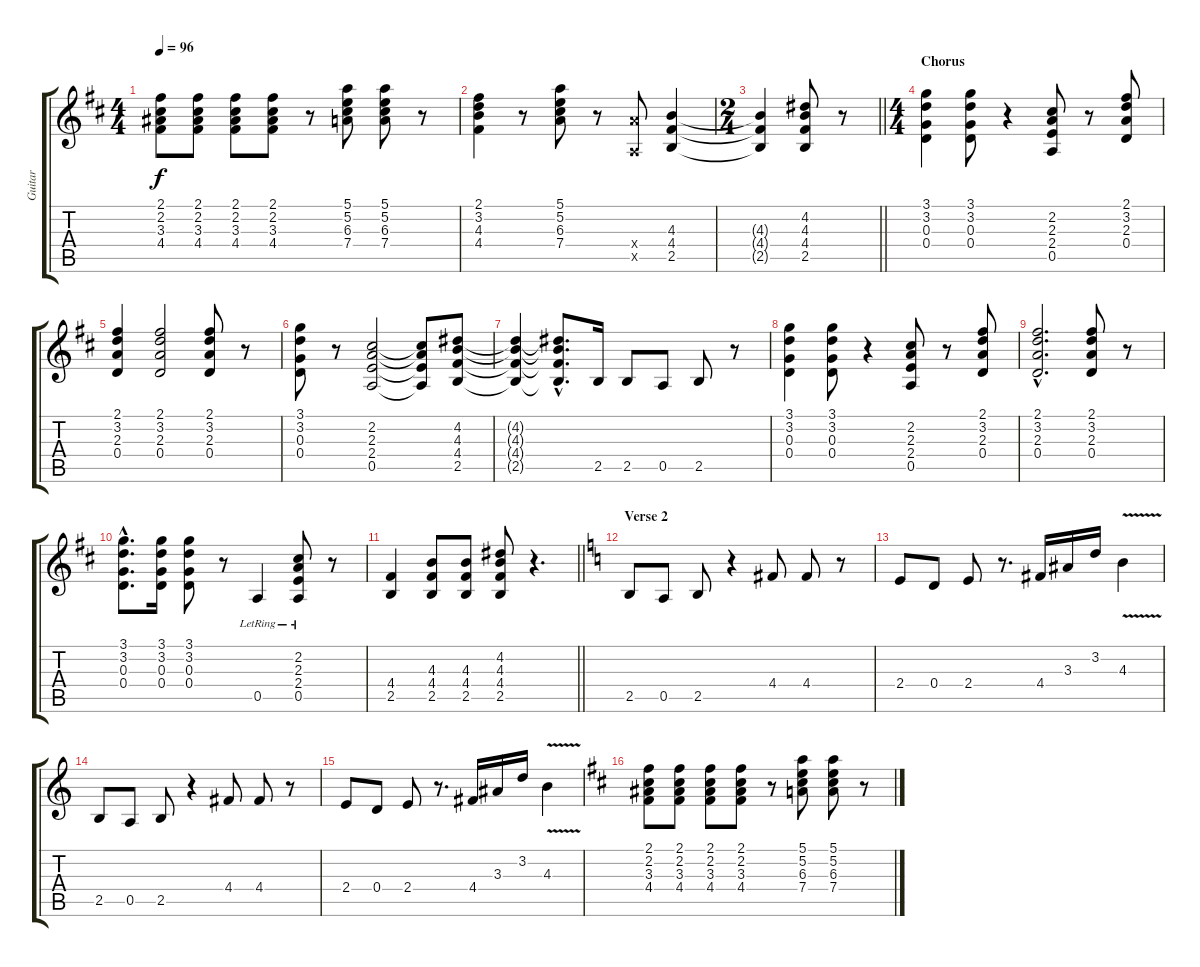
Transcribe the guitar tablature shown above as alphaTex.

\track ("Guitar" "Guitar") {instrument overdrivenguitar}
\staff {score tabs}
\tuning (E4 B3 G3 D3 A2 E2) {hide}
\ts (4 4)
\tempo 96
\clef g2
\ks d
(2.1 2.2 3.3 4.4).8{dy f} (2.1 2.2 3.3 4.4).8 (2.1 2.2 3.3 4.4).8 (2.1 2.2 3.3 4.4).8 r.8 (5.1 5.2 6.3 7.4).8 (5.1 5.2 6.3 7.4).8 r.8 |
(2.1 3.2 4.3 4.4).4 r.8 (5.1 5.2 6.3 7.4).8 r.8 (7.4{x} 0.5{x}).8 (4.3 4.4 2.5).4 |
\ts (2 4)
\barLineRight lightlight
(4.3{t} 4.4{t} 2.5{t}).4 (4.2 4.3 4.4 2.5).8 r.8 |
\ts (4 4)
\section ("" "Chorus")
(3.1 3.2 0.3 0.4).4 (3.1 3.2 0.3 0.4).8 r.4 (2.2 2.3 2.4 0.5).8 r.8 (2.1 3.2 2.3 0.4).8 |
(2.1 3.2 2.3 0.4).4 (2.1 3.2 2.3 0.4).2 (2.1 3.2 2.3 0.4).8 r.8 |
(3.1 3.2 0.3 0.4).8 r.8 (2.2 2.3 2.4 0.5).2 (2.2{t} 2.3{t} 2.4{t} 0.5{t}).8 (4.2 4.3 4.4 2.5).8 |
(4.2{t} 4.3{t} 4.4{t} 2.5{t}).4 (4.2{hac t} 4.3{hac t} 4.4{hac t} 2.5{hac t}).8{d} 2.5.16 2.5.8 0.5.8 2.5.8 r.8 |
(3.1 3.2 0.3 0.4).4 (3.1 3.2 0.3 0.4).8 r.4 (2.2 2.3 2.4 0.5).8 r.8 (2.1 3.2 2.3 0.4).8 |
(2.1{hac} 3.2{hac} 2.3{hac} 0.4{hac}).2{d} (2.1 3.2 2.3 0.4).8 r.8 |
(3.1{hac} 3.2{hac} 0.3{hac} 0.4{hac}).8{d} (3.1 3.2 0.3 0.4).16 (3.1 3.2 0.3 0.4).8 r.8 0.5{lr}.4 (2.2{lr} 2.3{lr} 2.4{lr} 0.5{lr}).8 r.8 |
\barLineRight lightlight
(4.4 2.5).4 (4.3 4.4 2.5).8 (4.3 4.4 2.5).8 (4.2 4.3 4.4 2.5).8 r.4{d} |
\section ("" "Verse 2")
\ks c
2.5.8 0.5.8 2.5.8 r.4 4.4.8 4.4.8 r.8 |
2.4.8 0.4.8 2.4.8 r.8{d} 4.4.16 3.3.16 3.2.16 4.3{v}.4 |
2.5.8 0.5.8 2.5.8 r.4 4.4.8 4.4.8 r.8 |
2.4.8 0.4.8 2.4.8 r.8{d} 4.4.16 3.3.16 3.2.16 4.3{v}.4 |
\ks d
(2.1 2.2 3.3 4.4).8 (2.1 2.2 3.3 4.4).8 (2.1 2.2 3.3 4.4).8 (2.1 2.2 3.3 4.4).8 r.8 (5.1 5.2 6.3 7.4).8 (5.1 5.2 6.3 7.4).8 r.8
